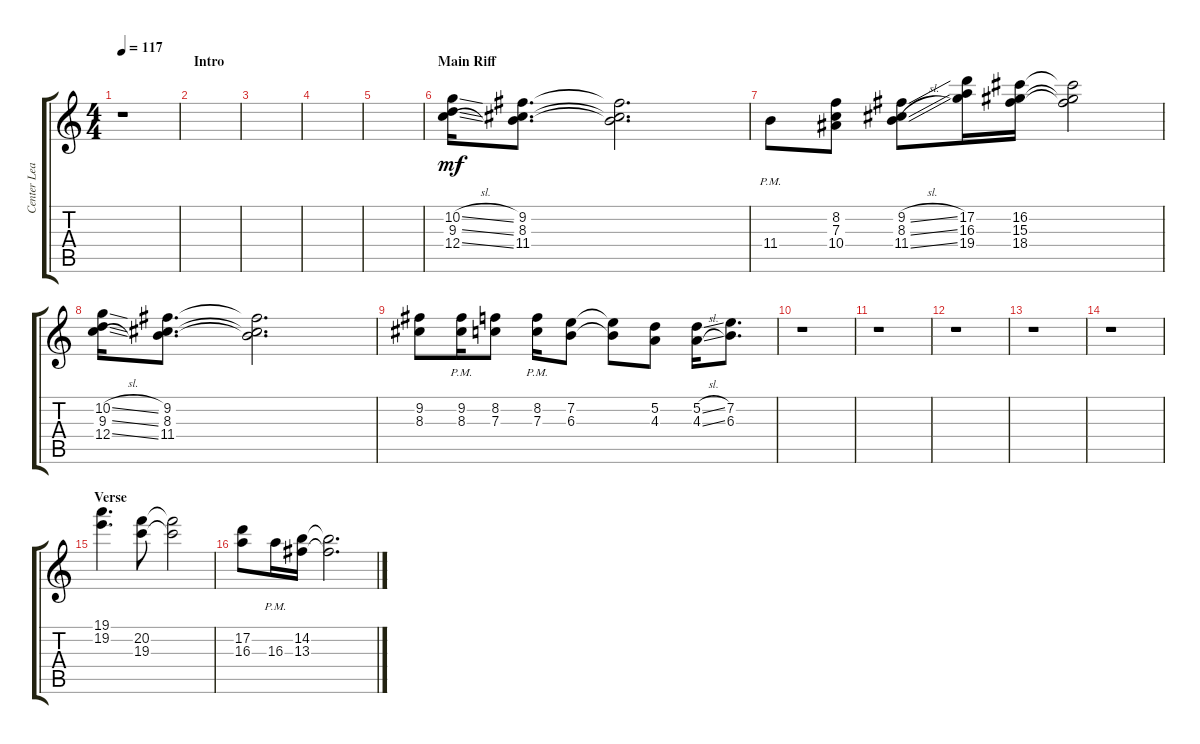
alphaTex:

\track ("Center Lead 1" "Center Lea") {instrument overdrivenguitar}
\staff {score tabs}
\tuning (D4 A3 F3 C3 G2 C2) {hide}
\ts (4 4)
\tempo 117
\clef g2
\ks aminor
r.1{dy mf instrument overdrivenguitar} |
\section ("" "Intro")
|
|
|
|
\section ("" "Main Riff")
(10.2{sl} 9.3{sl} 12.4{sl}).16 (9.2 8.3 11.4).8{d} (9.2{t} 8.3{t} 11.4{t}).2{d} |
11.4{pm}.8 (8.2 7.3 10.4).8 (9.2{sl} 8.3{sl} 11.4{sl}).8 (17.2 16.3 19.4).16 (16.2 15.3 18.4).16 (16.2{t} 15.3{t} 18.4{t}).2 |
(10.2{sl} 9.3{sl} 12.4{sl}).16 (9.2 8.3 11.4).8{d} (9.2{t} 8.3{t} 11.4{t}).2{d} |
(9.2 8.3).8 (9.2{pm} 8.3{pm}).16 (8.2 7.3).8 (8.2{pm} 7.3{pm}).16 (7.2 6.3).8 (7.2{t} 6.3{t}).8 (5.2 4.3).8 (5.2{sl} 4.3{sl}).16 (7.2 6.3).8{d} |
r.1 |
r.1 |
r.1 |
r.1 |
r.1 |
\section ("" "Verse")
(19.1 19.2).4{d} (20.2 19.3).8 (20.2{t} 19.3{t}).2 |
(17.2 16.3).8 16.3{pm}.16 (14.2 13.3).16 (14.2{t} 13.3{t}).2{d}
